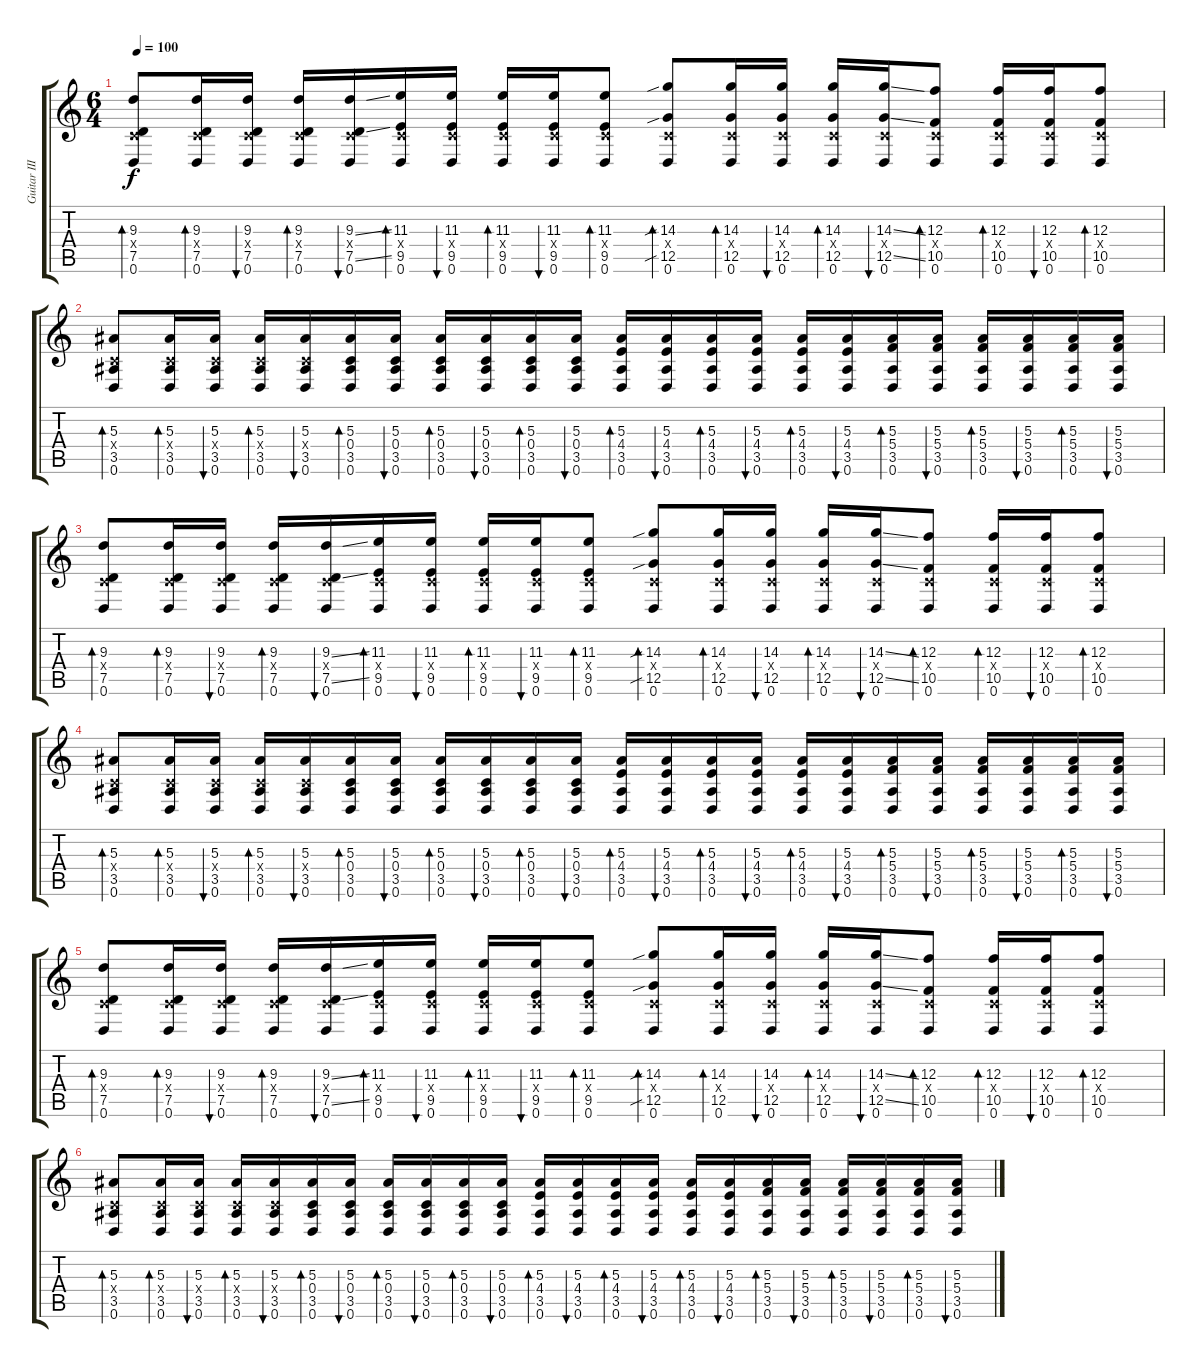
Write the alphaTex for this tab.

\track ("Guitar III" "Guitar III") {instrument distortionguitar}
\staff {score tabs}
\tuning (D4 A3 F3 C3 G2 D2) {hide}
\ts (6 4)
\tempo 100
\clef g2
\ks c
(9.3 0.4{x} 7.5 0.6).8{bd 30 dy f volume 13 balance 8 instrument acousticguitarsteel} (9.3 0.4{x} 7.5 0.6).16{bd 30} (9.3 0.4{x} 7.5 0.6).16{bu 30} (9.3 0.4{x} 7.5 0.6).16{bd 30} (9.3{ss} 0.4{x} 7.5{ss} 0.6).16{bu 30} (11.3 0.4{x} 9.5 0.6).16{bd 30} (11.3 0.4{x} 9.5 0.6).16{bu 30} (11.3 0.4{x} 9.5 0.6).16{bd 30} (11.3 0.4{x} 9.5 0.6).16{bu 30} (11.3 0.4{x} 9.5 0.6).8{bd 30} (14.3{sib} 0.4{x} 12.5{sib} 0.6).8{bd 30} (14.3 0.4{x} 12.5 0.6).16{bd 30} (14.3 0.4{x} 12.5 0.6).16{bu 30} (14.3 0.4{x} 12.5 0.6).16{bd 30} (14.3{ss} 0.4{x} 12.5{ss} 0.6).16{bu 30} (12.3 0.4{x} 10.5 0.6).8{bd 30} (12.3 0.4{x} 10.5 0.6).16{bd 30} (12.3 0.4{x} 10.5 0.6).16{bu 30} (12.3 0.4{x} 10.5 0.6).8{bd 30} |
(5.3 0.4{x} 3.5 0.6).8{bd 30} (5.3 0.4{x} 3.5 0.6).16{bd 30} (5.3 0.4{x} 3.5 0.6).16{bu 30} (5.3 0.4{x} 3.5 0.6).16{bd 30} (5.3 0.4{x} 3.5 0.6).16{bu 30} (5.3 0.4 3.5 0.6).16{bd 30} (5.3 0.4 3.5 0.6).16{bu 30} (5.3 0.4 3.5 0.6).16{bd 30} (5.3 0.4 3.5 0.6).16{bu 30} (5.3 0.4 3.5 0.6).16{bd 30} (5.3 0.4 3.5 0.6).16{bu 30} (5.3 4.4 3.5 0.6).16{bd 30} (5.3 4.4 3.5 0.6).16{bu 30} (5.3 4.4 3.5 0.6).16{bd 30} (5.3 4.4 3.5 0.6).16{bu 30} (5.3 4.4 3.5 0.6).16{bd 30} (5.3 4.4 3.5 0.6).16{bu 30} (5.3 5.4 3.5 0.6).16{bd 30} (5.3 5.4 3.5 0.6).16{bu 30} (5.3 5.4 3.5 0.6).16{bd 30} (5.3 5.4 3.5 0.6).16{bu 30} (5.3 5.4 3.5 0.6).16{bd 30} (5.3 5.4 3.5 0.6).16{bu 30} |
(9.3 0.4{x} 7.5 0.6).8{bd 30} (9.3 0.4{x} 7.5 0.6).16{bd 30} (9.3 0.4{x} 7.5 0.6).16{bu 30} (9.3 0.4{x} 7.5 0.6).16{bd 30} (9.3{ss} 0.4{x} 7.5{ss} 0.6).16{bu 30} (11.3 0.4{x} 9.5 0.6).16{bd 30} (11.3 0.4{x} 9.5 0.6).16{bu 30} (11.3 0.4{x} 9.5 0.6).16{bd 30} (11.3 0.4{x} 9.5 0.6).16{bu 30} (11.3 0.4{x} 9.5 0.6).8{bd 30} (14.3{sib} 0.4{x} 12.5{sib} 0.6).8{bd 30} (14.3 0.4{x} 12.5 0.6).16{bd 30} (14.3 0.4{x} 12.5 0.6).16{bu 30} (14.3 0.4{x} 12.5 0.6).16{bd 30} (14.3{ss} 0.4{x} 12.5{ss} 0.6).16{bu 30} (12.3 0.4{x} 10.5 0.6).8{bd 30} (12.3 0.4{x} 10.5 0.6).16{bd 30} (12.3 0.4{x} 10.5 0.6).16{bu 30} (12.3 0.4{x} 10.5 0.6).8{bd 30} |
(5.3 0.4{x} 3.5 0.6).8{bd 30} (5.3 0.4{x} 3.5 0.6).16{bd 30} (5.3 0.4{x} 3.5 0.6).16{bu 30} (5.3 0.4{x} 3.5 0.6).16{bd 30} (5.3 0.4{x} 3.5 0.6).16{bu 30} (5.3 0.4 3.5 0.6).16{bd 30} (5.3 0.4 3.5 0.6).16{bu 30} (5.3 0.4 3.5 0.6).16{bd 30} (5.3 0.4 3.5 0.6).16{bu 30} (5.3 0.4 3.5 0.6).16{bd 30} (5.3 0.4 3.5 0.6).16{bu 30} (5.3 4.4 3.5 0.6).16{bd 30} (5.3 4.4 3.5 0.6).16{bu 30} (5.3 4.4 3.5 0.6).16{bd 30} (5.3 4.4 3.5 0.6).16{bu 30} (5.3 4.4 3.5 0.6).16{bd 30} (5.3 4.4 3.5 0.6).16{bu 30} (5.3 5.4 3.5 0.6).16{bd 30} (5.3 5.4 3.5 0.6).16{bu 30} (5.3 5.4 3.5 0.6).16{bd 30} (5.3 5.4 3.5 0.6).16{bu 30} (5.3 5.4 3.5 0.6).16{bd 30} (5.3 5.4 3.5 0.6).16{bu 30} |
(9.3 0.4{x} 7.5 0.6).8{bd 30} (9.3 0.4{x} 7.5 0.6).16{bd 30} (9.3 0.4{x} 7.5 0.6).16{bu 30} (9.3 0.4{x} 7.5 0.6).16{bd 30} (9.3{ss} 0.4{x} 7.5{ss} 0.6).16{bu 30} (11.3 0.4{x} 9.5 0.6).16{bd 30} (11.3 0.4{x} 9.5 0.6).16{bu 30} (11.3 0.4{x} 9.5 0.6).16{bd 30} (11.3 0.4{x} 9.5 0.6).16{bu 30} (11.3 0.4{x} 9.5 0.6).8{bd 30} (14.3{sib} 0.4{x} 12.5{sib} 0.6).8{bd 30} (14.3 0.4{x} 12.5 0.6).16{bd 30} (14.3 0.4{x} 12.5 0.6).16{bu 30} (14.3 0.4{x} 12.5 0.6).16{bd 30} (14.3{ss} 0.4{x} 12.5{ss} 0.6).16{bu 30} (12.3 0.4{x} 10.5 0.6).8{bd 30} (12.3 0.4{x} 10.5 0.6).16{bd 30} (12.3 0.4{x} 10.5 0.6).16{bu 30} (12.3 0.4{x} 10.5 0.6).8{bd 30} |
(5.3 0.4{x} 3.5 0.6).8{bd 30} (5.3 0.4{x} 3.5 0.6).16{bd 30} (5.3 0.4{x} 3.5 0.6).16{bu 30} (5.3 0.4{x} 3.5 0.6).16{bd 30} (5.3 0.4{x} 3.5 0.6).16{bu 30} (5.3 0.4 3.5 0.6).16{bd 30} (5.3 0.4 3.5 0.6).16{bu 30} (5.3 0.4 3.5 0.6).16{bd 30} (5.3 0.4 3.5 0.6).16{bu 30} (5.3 0.4 3.5 0.6).16{bd 30} (5.3 0.4 3.5 0.6).16{bu 30} (5.3 4.4 3.5 0.6).16{bd 30} (5.3 4.4 3.5 0.6).16{bu 30} (5.3 4.4 3.5 0.6).16{bd 30} (5.3 4.4 3.5 0.6).16{bu 30} (5.3 4.4 3.5 0.6).16{bd 30} (5.3 4.4 3.5 0.6).16{bu 30} (5.3 5.4 3.5 0.6).16{bd 30} (5.3 5.4 3.5 0.6).16{bu 30} (5.3 5.4 3.5 0.6).16{bd 30} (5.3 5.4 3.5 0.6).16{bu 30} (5.3 5.4 3.5 0.6).16{bd 30} (5.3 5.4 3.5 0.6).16{bu 30}
